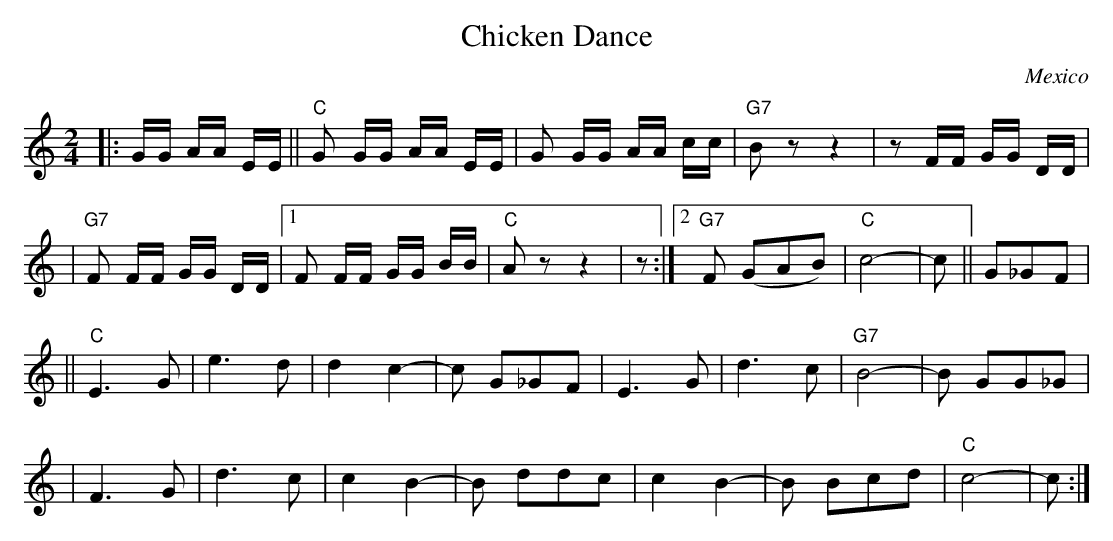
X:1
T:Chicken Dance
O:Mexico
M:2/4
L:1/8
K:C
|: G/G/ A/A/ E/E/ || "C"G G/G/ A/A/ E/E/ | G G/G/ A/A/ c/c/ | "G7"B z z2 | z F/F/ G/G/ D/D/ |
| "G7"F F/F/ G/G/ D/D/ |1 F F/F/ G/G/ B/B/ | "C"A z z2 | z :|2 "G7"F (GAB) | "C"c4- | c || G_GF |
|| "C"E3 G | e3 d | d2 c2- | c G_GF | E3 G | d3 c | "G7"B4- | B GG_G |
| F3 G | d3 c | c2 B2- | B ddc | c2 B2- | B Bcd | "C"c4- | c :|
